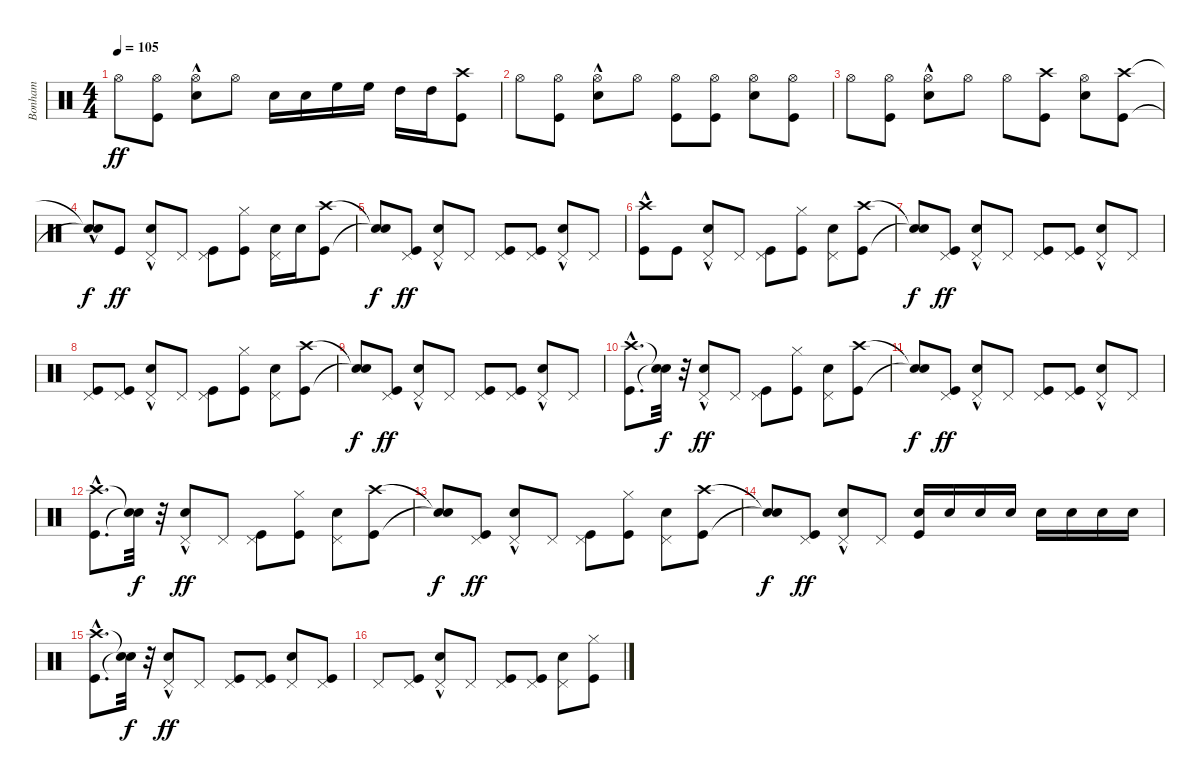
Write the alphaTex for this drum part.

\track ("Bonham" "Bonham") {instrument percussion}
\staff {score}
\articulation defaults
\ts (4 4)
\tempo 105
\clef neutral
\ks c "Hi-Hat (open)".8{dy ff}
("Kick (hit)" "Hi-Hat (open)").8 ("Snare (hit) 2"{hac} "Hi-Hat (open)").8 "Hi-Hat (open)".8 "Snare (hit) 2".16 "Snare (hit) 2".16 "High Floor Tom (hit)".16 "High Floor Tom (hit)".16 "High Tom (hit)".16 "High Tom (hit)".16 ("Kick (hit)" "Crash high (hit)").8 |
"Hi-Hat (open)".8 ("Kick (hit)" "Hi-Hat (open)").8 ("Snare (hit) 2"{hac} "Hi-Hat (open)").8 "Hi-Hat (open)".8 ("Kick (hit)" "Hi-Hat (open)").8 ("Kick (hit)" "Hi-Hat (open)").8 ("Snare (hit) 2" "Hi-Hat (open)").8 ("Kick (hit)" "Hi-Hat (open)").8 |
"Hi-Hat (open)".8 ("Kick (hit)" "Hi-Hat (open)").8 ("Snare (hit) 2"{hac} "Hi-Hat (open)").8 "Hi-Hat (open)".8 "Hi-Hat (open)".8 ("Kick (hit)" "Crash high (hit)").8 ("Snare (hit) 2" "Hi-Hat (open)").8 ("Kick (hit)" "Crash high (hit)").8 |
("Snare (hit)"{t} "Snare (hit)"{hac t}).8{dy f} "Kick (hit)".8{dy ff} ("Snare (hit) 2"{hac} "Pedal Hi-Hat (hit)").8 "Pedal Hi-Hat (hit)".8 ("Kick (hit)" "Pedal Hi-Hat (hit)").8 ("Kick (hit)" "Hi-Hat (closed)").8 ("Snare (hit) 2" "Pedal Hi-Hat (hit)").16 "Snare (hit) 2".16 ("Kick (hit)" "Crash high (hit)").8 |
("Snare (hit)"{t} "Snare (hit)"{t}).8{dy f} ("Kick (hit)" "Pedal Hi-Hat (hit)").8{dy ff} ("Snare (hit) 2"{hac} "Pedal Hi-Hat (hit)").8 "Pedal Hi-Hat (hit)".8 ("Kick (hit)" "Pedal Hi-Hat (hit)").8 ("Kick (hit)" "Pedal Hi-Hat (hit)").8 ("Snare (hit) 2"{hac} "Pedal Hi-Hat (hit)").8 "Pedal Hi-Hat (hit)".8 |
("Kick (hit)" "Crash high (hit)"{hac}).8 "Kick (hit)".8 ("Snare (hit) 2"{hac} "Pedal Hi-Hat (hit)").8 "Pedal Hi-Hat (hit)".8 ("Kick (hit)" "Pedal Hi-Hat (hit)").8 ("Kick (hit)" "Hi-Hat (closed)").8 ("Snare (hit) 2" "Pedal Hi-Hat (hit)").8 ("Kick (hit)" "Crash high (hit)").8 |
("Snare (hit)"{t} "Snare (hit)"{t}).8{dy f} ("Kick (hit)" "Pedal Hi-Hat (hit)").8{dy ff} ("Snare (hit) 2"{hac} "Pedal Hi-Hat (hit)").8 "Pedal Hi-Hat (hit)".8 ("Kick (hit)" "Pedal Hi-Hat (hit)").8 ("Kick (hit)" "Pedal Hi-Hat (hit)").8 ("Snare (hit) 2"{hac} "Pedal Hi-Hat (hit)").8 "Pedal Hi-Hat (hit)".8 |
("Kick (hit)" "Pedal Hi-Hat (hit)").8 ("Kick (hit)" "Pedal Hi-Hat (hit)").8 ("Snare (hit) 2"{hac} "Pedal Hi-Hat (hit)").8 "Pedal Hi-Hat (hit)".8 ("Kick (hit)" "Pedal Hi-Hat (hit)").8 ("Kick (hit)" "Hi-Hat (closed)").8 ("Snare (hit) 2" "Pedal Hi-Hat (hit)").8 ("Kick (hit)" "Crash high (hit)").8 |
("Snare (hit)"{t} "Snare (hit)"{t}).8{dy f} ("Kick (hit)" "Pedal Hi-Hat (hit)").8{dy ff} ("Snare (hit) 2"{hac} "Pedal Hi-Hat (hit)").8 "Pedal Hi-Hat (hit)".8 ("Kick (hit)" "Pedal Hi-Hat (hit)").8 ("Kick (hit)" "Pedal Hi-Hat (hit)").8 ("Snare (hit) 2"{hac} "Pedal Hi-Hat (hit)").8 "Pedal Hi-Hat (hit)".8 |
("Kick (hit)"{hac} "Crash high (hit)"{hac}).8{d} ("Snare (hit)"{t} "Snare (hit)"{t}).32{dy f} r.32 ("Snare (hit) 2"{hac} "Pedal Hi-Hat (hit)").8{dy ff} "Pedal Hi-Hat (hit)".8 ("Kick (hit)" "Pedal Hi-Hat (hit)").8 ("Kick (hit)" "Hi-Hat (closed)").8 ("Snare (hit) 2" "Pedal Hi-Hat (hit)").8 ("Kick (hit)" "Crash high (hit)").8 |
("Snare (hit)"{t} "Snare (hit)"{t}).8{dy f} ("Kick (hit)" "Pedal Hi-Hat (hit)").8{dy ff} ("Snare (hit) 2"{hac} "Pedal Hi-Hat (hit)").8 "Pedal Hi-Hat (hit)".8 ("Kick (hit)" "Pedal Hi-Hat (hit)").8 ("Kick (hit)" "Pedal Hi-Hat (hit)").8 ("Snare (hit) 2"{hac} "Pedal Hi-Hat (hit)").8 "Pedal Hi-Hat (hit)".8 |
("Kick (hit)"{hac} "Crash high (hit)"{hac}).8{d} ("Snare (hit)"{t} "Snare (hit)"{t}).32{dy f} r.32 ("Snare (hit) 2"{hac} "Pedal Hi-Hat (hit)").8{dy ff} "Pedal Hi-Hat (hit)".8 ("Kick (hit)" "Pedal Hi-Hat (hit)").8 ("Kick (hit)" "Hi-Hat (closed)").8 ("Snare (hit) 2" "Pedal Hi-Hat (hit)").8 ("Kick (hit)" "Crash high (hit)").8 |
("Snare (hit)"{t} "Snare (hit)"{t}).8{dy f} ("Kick (hit)" "Pedal Hi-Hat (hit)").8{dy ff} ("Snare (hit) 2"{hac} "Pedal Hi-Hat (hit)").8 "Pedal Hi-Hat (hit)".8 ("Kick (hit)" "Pedal Hi-Hat (hit)").8 ("Kick (hit)" "Hi-Hat (closed)").8 ("Snare (hit) 2" "Pedal Hi-Hat (hit)").8 ("Kick (hit)" "Crash high (hit)").8 |
("Snare (hit)"{t} "Snare (hit)"{t}).8{dy f} ("Kick (hit)" "Pedal Hi-Hat (hit)").8{dy ff} ("Snare (hit) 2"{hac} "Pedal Hi-Hat (hit)").8 "Pedal Hi-Hat (hit)".8 ("Kick (hit)" "Snare (hit) 2").16 "Snare (hit) 2".16 "Snare (hit) 2".16 "Snare (hit) 2".16 "Snare (hit) 2".16 "Snare (hit) 2".16 "Snare (hit) 2".16 "Snare (hit) 2".16 |
("Kick (hit)"{hac} "Crash high (hit)"{hac}).8{d} ("Snare (hit)"{t} "Snare (hit)"{t}).32{dy f} r.32 ("Snare (hit) 2"{hac} "Pedal Hi-Hat (hit)").8{dy ff} "Pedal Hi-Hat (hit)".8 ("Kick (hit)" "Pedal Hi-Hat (hit)").8 ("Kick (hit)" "Pedal Hi-Hat (hit)").8 ("Snare (hit) 2" "Pedal Hi-Hat (hit)").8 ("Kick (hit)" "Pedal Hi-Hat (hit)").8 |
"Pedal Hi-Hat (hit)".8 ("Kick (hit)" "Pedal Hi-Hat (hit)").8 ("Snare (hit) 2"{hac} "Pedal Hi-Hat (hit)").8 "Pedal Hi-Hat (hit)".8 ("Kick (hit)" "Pedal Hi-Hat (hit)").8 ("Kick (hit)" "Pedal Hi-Hat (hit)").8 ("Snare (hit) 2" "Pedal Hi-Hat (hit)").8 ("Kick (hit)" "Hi-Hat (closed)").8
